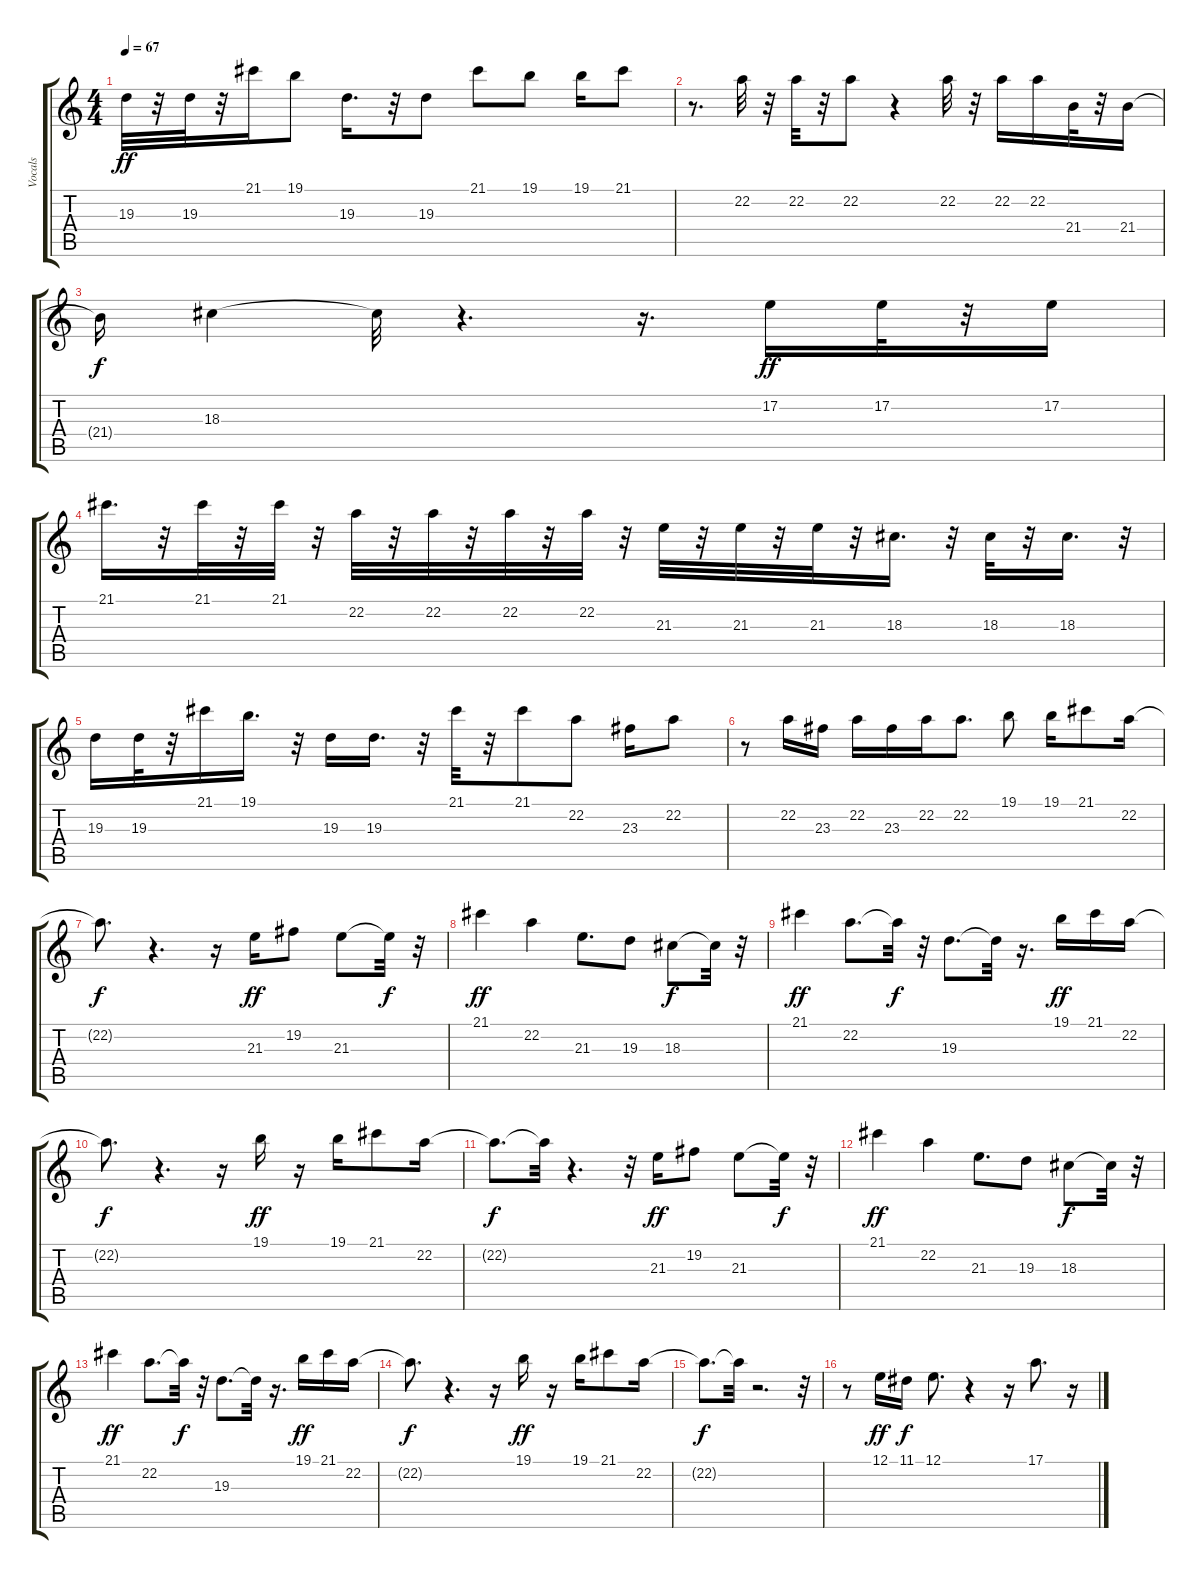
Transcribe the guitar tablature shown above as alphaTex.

\track ("Vocals" "Vocals") {instrument acousticgrandpiano}
\staff {score tabs}
\tuning (E4 B3 G3 D3 A2 E2) {hide}
\ts (4 4)
\tempo 67
\clef g2
\ks c
19.3.32{dy ff} r.32 19.3.32 r.32 21.1.16 19.1.8 19.3.16{d} r.32 19.3.8 21.1.8 19.1.8 19.1.16 21.1.8 |
r.8{d} 22.2.32 r.32 22.2.32 r.32 22.2.8 r.4 22.2.32 r.32 22.2.16 22.2.16 21.4.32 r.32 21.4.16 |
21.4{t}.16{dy f} 18.3.4 18.3{t}.32 r.4{d} r.16{d} 17.2.16{dy ff} 17.2.32 r.32 17.2.16 |
21.1.16{d} r.32 21.1.32 r.32 21.1.32 r.32 22.2.32 r.32 22.2.32 r.32 22.2.32 r.32 22.2.32 r.32 21.3.32 r.32 21.3.32 r.32 21.3.32 r.32 18.3.16{d} r.32 18.3.32 r.32 18.3.16{d} r.32 |
19.3.16 19.3.32 r.32 21.1.16 19.1.16{d} r.32 19.3.16 19.3.16{d} r.32 21.1.32 r.32 21.1.8 22.2.8 23.3.16 22.2.8 |
r.8 22.2.16 23.3.16 22.2.16 23.3.16 22.2.16 22.2.8{d} 19.1.8 19.1.16 21.1.8 22.2.16 |
22.2{t}.8{d dy f} r.4{d} r.16 21.3.16{dy ff} 19.2.8 21.3.8 21.3{t}.32{dy f} r.32 |
21.1.4{dy ff} 22.2.4 21.3.8{d} 19.3.8 18.3.8{dy f} 18.3{t}.32 r.32 |
21.1.4{dy ff} 22.2.8{d} 22.2{t}.32{dy f} r.32 19.3.8{d} 19.3{t}.32 r.16{d} 19.1.16{dy ff} 21.1.16 22.2.16 |
22.2{t}.8{d dy f} r.4{d} r.16 19.1.16{dy ff} r.16 19.1.16 21.1.8 22.2.16 |
22.2{t}.8{d dy f} 22.2{t}.32 r.4{d} r.32 21.3.16{dy ff} 19.2.8 21.3.8 21.3{t}.32{dy f} r.32 |
21.1.4{dy ff} 22.2.4 21.3.8{d} 19.3.8 18.3.8{dy f} 18.3{t}.32 r.32 |
21.1.4{dy ff} 22.2.8{d} 22.2{t}.32{dy f} r.32 19.3.8{d} 19.3{t}.32 r.16{d} 19.1.16{dy ff} 21.1.16 22.2.16 |
22.2{t}.8{d dy f} r.4{d} r.16 19.1.16{dy ff} r.16 19.1.16 21.1.8 22.2.16 |
22.2{t}.8{d dy f} 22.2{t}.32 r.2{d} r.32 |
r.8 12.1.16{dy ff} 11.1.16{dy f} 12.1.8{d} r.4 r.16 17.1.8{d} r.16
